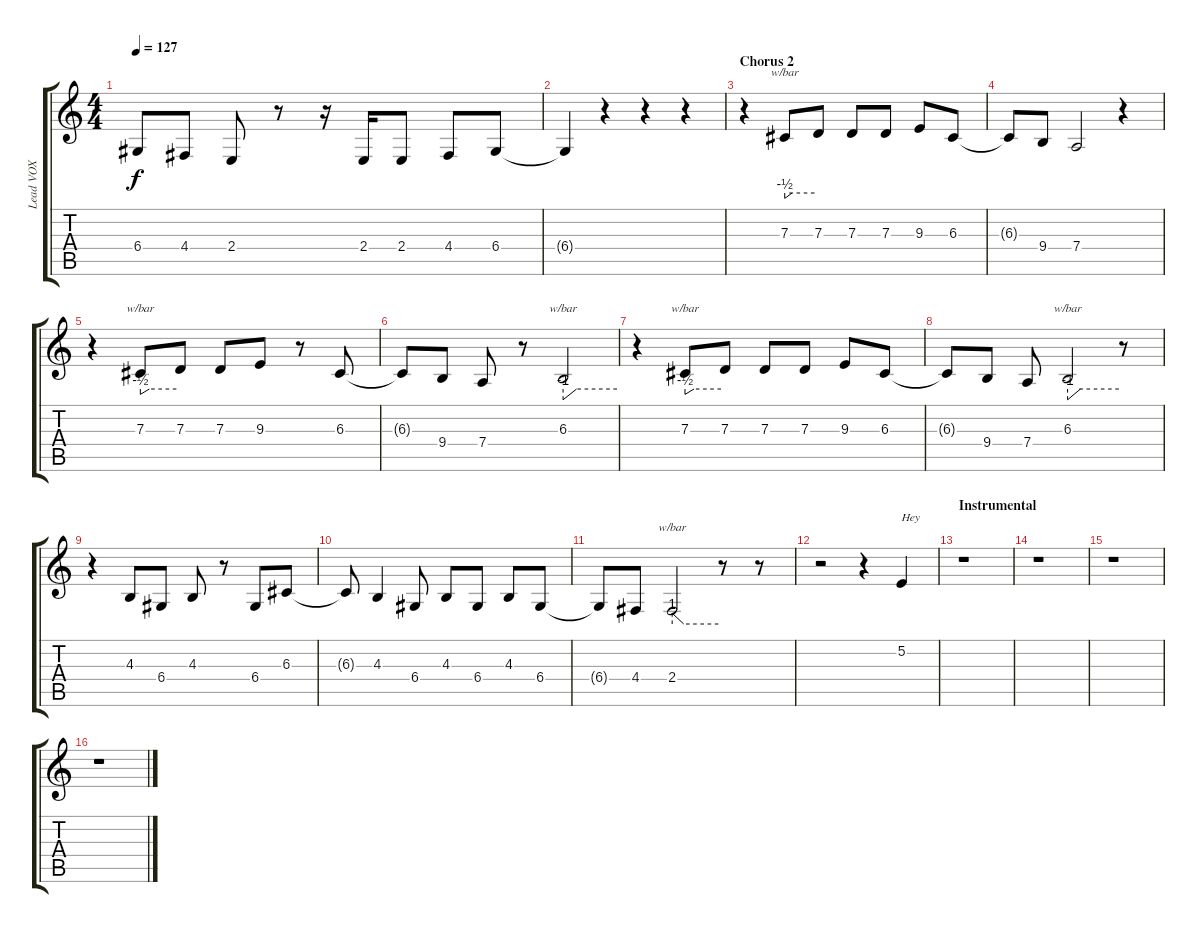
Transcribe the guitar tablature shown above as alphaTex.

\track ("Lead VOX" "Lead VOX") {instrument oboe}
\staff {score tabs}
\tuning (E4 B3 G3 D3 A2 E2) {hide}
\ts (4 4)
\tempo 127
\clef g2
\ks c
6.4.8{dy f} 4.4.8 2.4.8 r.8 r.16 2.4.16 2.4.8 4.4.8 6.4.8 |
6.4{t}.4 r.4 r.4 r.4 |
\section ("" "Chorus 2")
r.4 7.3.8{tbe (custom default 0 -2 15 0 60 0)} 7.3.8 7.3.8 7.3.8 9.3.8 6.3.8 |
6.3{t}.8 9.4.8 7.4.2 r.4 |
r.4 7.3.8{tbe (custom default 0 -2 15 0 60 0)} 7.3.8 7.3.8 9.3.8 r.8 6.3.8 |
6.3{t}.8 9.4.8 7.4.8 r.8 6.3.2{tbe (custom default 0 -4 15 0 60 0)} |
r.4 7.3.8{tbe (custom default 0 -2 15 0 60 0)} 7.3.8 7.3.8 7.3.8 9.3.8 6.3.8 |
6.3{t}.8 9.4.8 7.4.8 6.3.2{tbe (custom default 0 -4 15 0 60 0)} r.8 |
r.4 4.3.8 6.4.8 4.3.8 r.8 6.4.8 6.3.8 |
6.3{t}.8 4.3.4 6.4.8 4.3.8 6.4.8 4.3.8 6.4.8 |
6.4{t}.8 4.4.8 2.4.2{tbe (custom default 0 4 15 0 60 0)} r.8 r.8 |
r.2 r.4 5.2.4{txt "Hey"} |
\section ("" "Instrumental")
r.1 |
r.1 |
r.1 |
r.1
